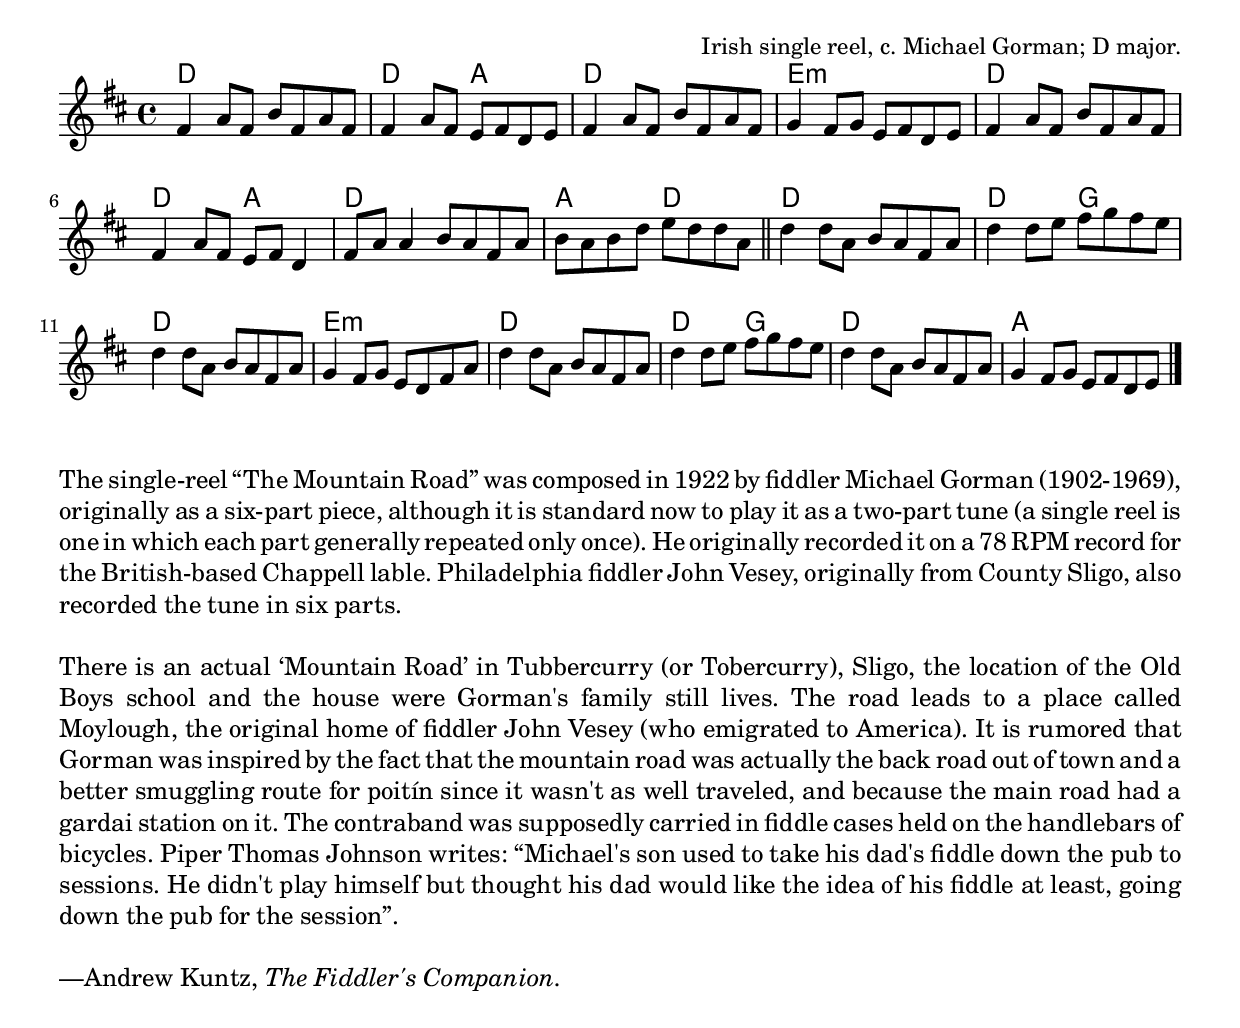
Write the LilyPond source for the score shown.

\version "2.18.2"
\include "util.ly"

\tocItem \markup "The Mountain Road"

\score {
  <<
    \relative f' {
      \time 4/4
      \key d \major

      fis4 a8 fis b fis a fis |
      fis4 a8 fis e fis d e |
      fis4 a8 fis b fis a fis |
      g4 fis8 g e fis d e |

      fis4 a8 fis b fis a fis |
      fis4 a8 fis e fis d4 |
      fis8 a a4 b8 a fis a |
      b8 a b d e d d a \bar "||" |

      d4 d8 a b a fis a |
      d4 d8 e fis g fis e |
      d4 d8 a b a fis a |
      g4 fis8 g e d fis a |

      d4 d8 a b a fis a |
      d4 d8 e fis g fis e |
      d4 d8 a b a fis a |
      g4 fis8 g e fis d e \bar "|." |
    }

    \chords {
      \time 4/4

      d1 | d2 a2 | d1 | e1:m |
      d1 | d2 a2 | d1 | a2 d2 |

      d1 | d2 g2 | d1 | e1:m |
      d1 | d2 g2 | d1 | a1 |
    }
  >>

  \header {
    title = "The Mountain Road"
    opus = "Irish single reel, c. Michael Gorman; D major."
  }
  \layout{indent=0}
  \midi{\tempo 4=220}
}

\markuplist{
  \paragraph{
    The single-reel “The Mountain Road” was composed in 1922 by fiddler
    Michael Gorman (1902-1969), originally as a six-part piece, although
    it is standard now to play it as a two-part tune (a single reel is
    one in which each part generally repeated only once). He originally
    recorded it on a 78 RPM record for the British-based Chappell lable.
    Philadelphia fiddler John Vesey, originally from County Sligo, also
    recorded the tune in six parts.
  }
  \paragraph {
    There is an actual ‘Mountain Road’ in Tubbercurry (or Tobercurry),
    Sligo, the location of the Old Boys school and the house were Gorman's
    family still lives. The road leads to a place called Moylough, the
    original home of fiddler John Vesey (who emigrated to America). It
    is rumored that Gorman was inspired by the fact that the mountain
    road was actually the back road out of town and a better smuggling
    route for poitín since it wasn't as well traveled, and because the
    main road had a gardai station on it. The contraband was supposedly
    carried in fiddle cases held on the handlebars of  bicycles. Piper
    Thomas Johnson writes: “Michael's son used to take his dad's fiddle
    down the pub to sessions. He didn't play himself but thought his dad
    would like the idea of his fiddle at least, going down the pub for
    the session”.
  }
  \paragraph{
    —Andrew Kuntz, \italic{The Fiddler's Companion.}
  }
}